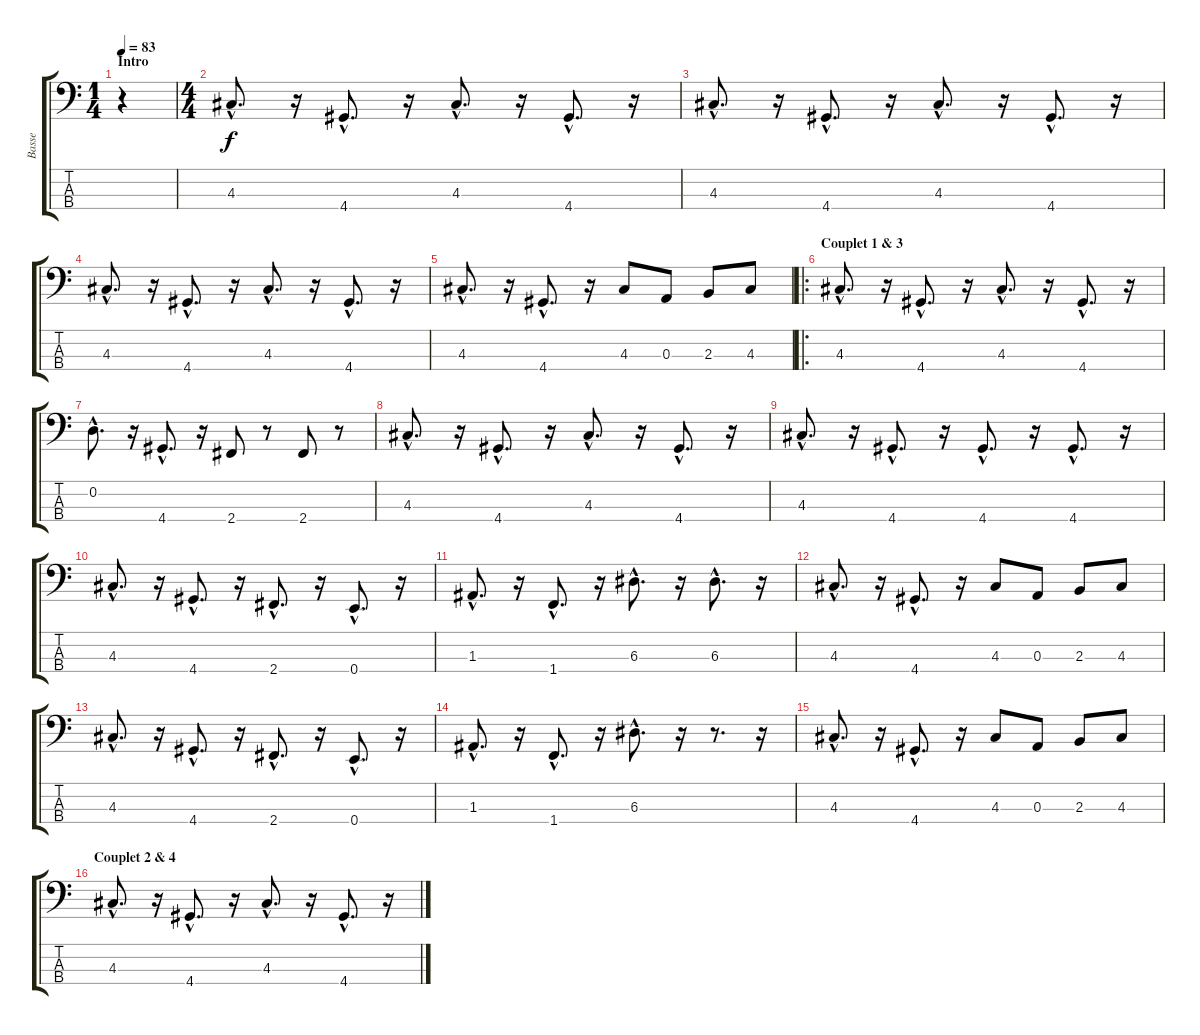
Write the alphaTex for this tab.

\track ("Basse" "Basse") {instrument electricguitarmuted}
\staff {score tabs}
\tuning (G2 D2 A1 E1) {hide}
\ts (1 4)
\section ("" "Intro")
\tempo 83
\clef f4
\ks c
r.4{dy f instrument electricguitarmuted} |
\ts (4 4)
4.3{hac}.8{d} r.16 4.4{hac}.8{d} r.16 4.3{hac}.8{d} r.16 4.4{hac}.8{d} r.16 |
4.3{hac}.8{d} r.16 4.4{hac}.8{d} r.16 4.3{hac}.8{d} r.16 4.4{hac}.8{d} r.16 |
4.3{hac}.8{d} r.16 4.4{hac}.8{d} r.16 4.3{hac}.8{d} r.16 4.4{hac}.8{d} r.16 |
4.3{hac}.8{d} r.16 4.4{hac}.8{d} r.16 4.3.8 0.3.8 2.3.8 4.3.8 |
\ro
\section ("" "Couplet 1 & 3")
4.3{hac}.8{d} r.16 4.4{hac}.8{d} r.16 4.3{hac}.8{d} r.16 4.4{hac}.8{d} r.16 |
0.2{hac}.8{d} r.16 4.4{hac}.8{d} r.16 2.4.8 r.8 2.4.8 r.8 |
4.3{hac}.8{d} r.16 4.4{hac}.8{d} r.16 4.3{hac}.8{d} r.16 4.4{hac}.8{d} r.16 |
4.3{hac}.8{d} r.16 4.4{hac}.8{d} r.16 4.4{hac}.8{d} r.16 4.4{hac}.8{d} r.16 |
4.3{hac}.8{d} r.16 4.4{hac}.8{d} r.16 2.4{hac}.8{d} r.16 0.4{hac}.8{d} r.16 |
1.3{hac}.8{d} r.16 1.4{hac}.8{d} r.16 6.3{hac}.8{d} r.16 6.3{hac}.8{d} r.16 |
4.3{hac}.8{d} r.16 4.4{hac}.8{d} r.16 4.3.8 0.3.8 2.3.8 4.3.8 |
4.3{hac}.8{d} r.16 4.4{hac}.8{d} r.16 2.4{hac}.8{d} r.16 0.4{hac}.8{d} r.16 |
1.3{hac}.8{d} r.16 1.4{hac}.8{d} r.16 6.3{hac}.8{d} r.16 r.8{d} r.16 |
4.3{hac}.8{d} r.16 4.4{hac}.8{d} r.16 4.3.8 0.3.8 2.3.8 4.3.8 |
\section ("" "Couplet 2 & 4")
4.3{hac}.8{d} r.16 4.4{hac}.8{d} r.16 4.3{hac}.8{d} r.16 4.4{hac}.8{d} r.16
